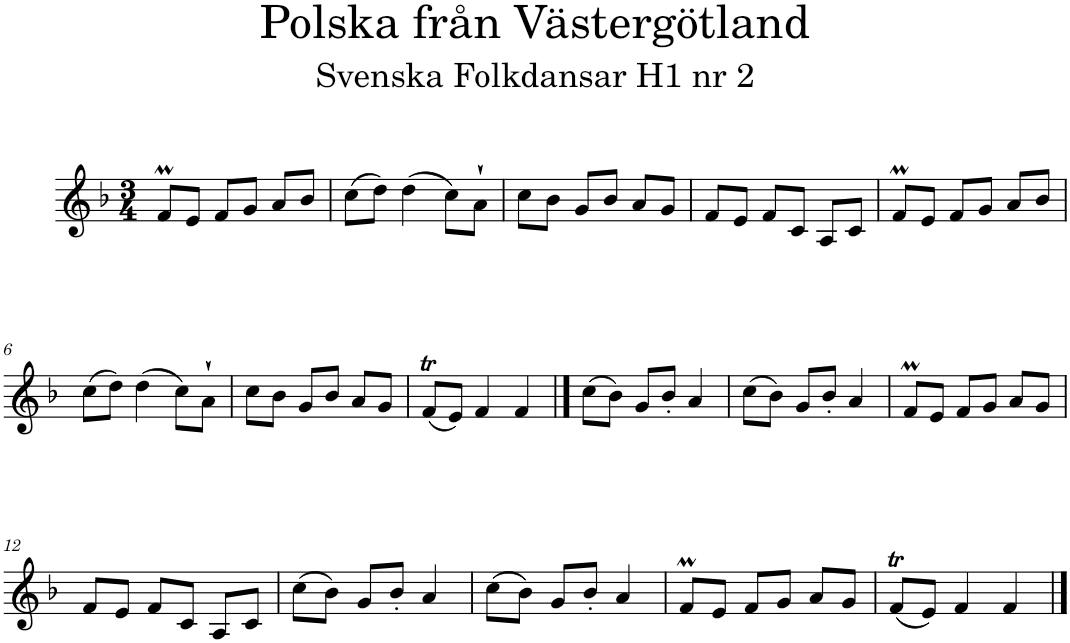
**kern
*part1
*staff1
*I"Piano
*I'Pno
*clefG2
*k[b-]
*F:
*M3/4
=1
8fM/L
8e/J
8f/L
8g/J
8a/L
8b-/J
=2
(8cc\L
8dd\J)
(4dd\
8cc\L)
8a`\J
=3
8cc\L
8b-\J
8g/L
8b-/J
8a/L
8g/J
=4
8f/L
8e/J
8f/L
8c/J
8A/L
8c/J
=5
8fM/L
8e/J
8f/L
8g/J
8a/L
8b-/J
!!LO:LB:g=z
=6
(8cc\L
8dd\J)
(4dd\
8cc\L)
8a`\J
=7
8cc\L
8b-\J
8g/L
8b-/J
8a/L
8g/J
=8
(8fT/L
8e/J)
4f/
4f/
==9
(8cc\L
8b-\J)
8g/L
8b-'/J
4a/
=10
(8cc\L
8b-\J)
8g/L
8b-'/J
4a/
=11
8fM/L
8e/J
8f/L
8g/J
8a/L
8g/J
!!LO:LB:g=z
=12
8f/L
8e/J
8f/L
8c/J
8A/L
8c/J
=13
(8cc\L
8b-\J)
8g/L
8b-'/J
4a/
=14
(8cc\L
8b-\J)
8g/L
8b-'/J
4a/
=15
8fM/L
8e/J
8f/L
8g/J
8a/L
8g/J
=16
(8fT/L
8e/J)
4f/
4f/
==
*-
